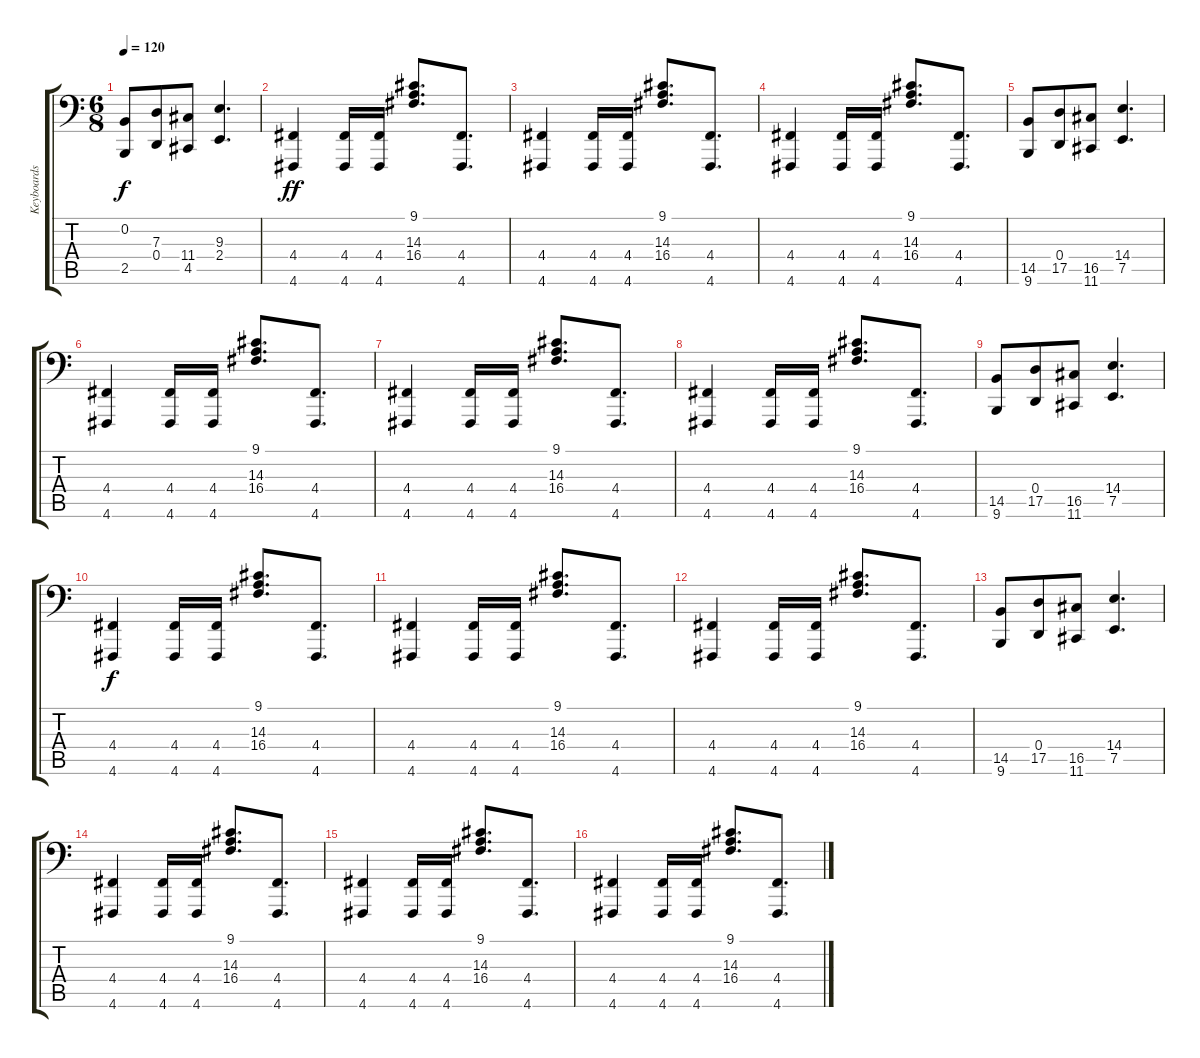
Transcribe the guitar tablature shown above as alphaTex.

\track ("Keyboards" "Keyboards") {instrument stringensemble2}
\staff {score tabs}
\tuning (E3 B2 G2 D2 A1 D1) {hide}
\ts (6 8)
\tempo 120
\clef f4
\ks c
(0.2 2.5).8{dy f} (7.3 0.4).8 (11.4 4.5).8 (9.3 2.4).4{d} |
(4.4 4.6).4{dy ff} (4.4 4.6).16 (4.4 4.6).16 (9.1 14.3 16.4).8{d} (4.4 4.6).8{d} |
(4.4 4.6).4 (4.4 4.6).16 (4.4 4.6).16 (9.1 14.3 16.4).8{d} (4.4 4.6).8{d} |
(4.4 4.6).4 (4.4 4.6).16 (4.4 4.6).16 (9.1 14.3 16.4).8{d} (4.4 4.6).8{d} |
(14.5 9.6).8 (0.4 17.5).8 (16.5 11.6).8 (14.4 7.5).4{d} |
(4.4 4.6).4 (4.4 4.6).16 (4.4 4.6).16 (9.1 14.3 16.4).8{d} (4.4 4.6).8{d} |
(4.4 4.6).4 (4.4 4.6).16 (4.4 4.6).16 (9.1 14.3 16.4).8{d} (4.4 4.6).8{d} |
(4.4 4.6).4 (4.4 4.6).16 (4.4 4.6).16 (9.1 14.3 16.4).8{d} (4.4 4.6).8{d} |
(14.5 9.6).8 (0.4 17.5).8 (16.5 11.6).8 (14.4 7.5).4{d} |
(4.4 4.6).4{dy f} (4.4 4.6).16 (4.4 4.6).16 (9.1 14.3 16.4).8{d} (4.4 4.6).8{d} |
(4.4 4.6).4 (4.4 4.6).16 (4.4 4.6).16 (9.1 14.3 16.4).8{d} (4.4 4.6).8{d} |
(4.4 4.6).4 (4.4 4.6).16 (4.4 4.6).16 (9.1 14.3 16.4).8{d} (4.4 4.6).8{d} |
(14.5 9.6).8 (0.4 17.5).8 (16.5 11.6).8 (14.4 7.5).4{d} |
(4.4 4.6).4 (4.4 4.6).16 (4.4 4.6).16 (9.1 14.3 16.4).8{d} (4.4 4.6).8{d} |
(4.4 4.6).4 (4.4 4.6).16 (4.4 4.6).16 (9.1 14.3 16.4).8{d} (4.4 4.6).8{d} |
(4.4 4.6).4 (4.4 4.6).16 (4.4 4.6).16 (9.1 14.3 16.4).8{d} (4.4 4.6).8{d}
